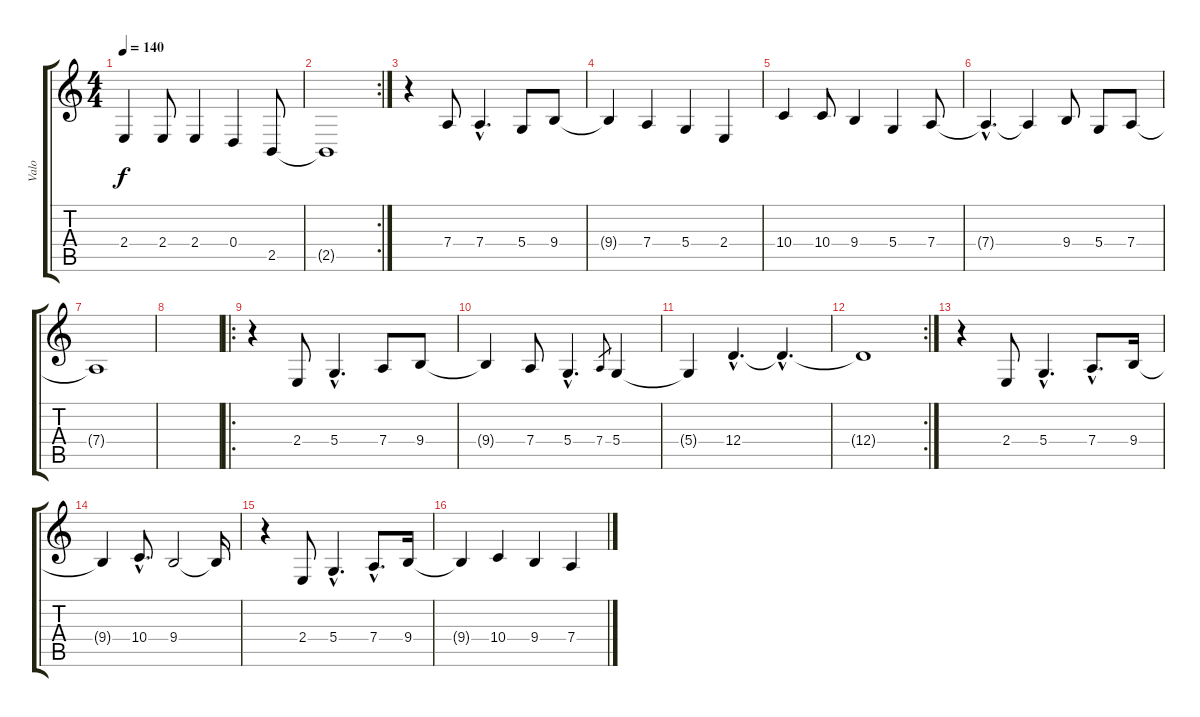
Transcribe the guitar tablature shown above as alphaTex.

\track ("Valo" "Valo") {instrument choiraahs}
\staff {score tabs}
\tuning (E4 B3 G3 D3 A2 E2) {hide}
\ts (4 4)
\tempo 140
\clef g2
\ks c
2.4.4{dy f} 2.4.8 2.4.4 0.4.4 2.5.8 |
\rc 2
2.5{t}.1 |
r.4 7.4.8 7.4{hac}.4{d} 5.4.8 9.4.8 |
9.4{t}.4 7.4.4 5.4.4 2.4.4 |
10.4.4 10.4.8 9.4.4 5.4.4 7.4.8 |
7.4{hac t}.4{d} 7.4{t}.4 9.4.8 5.4.8 7.4.8 |
7.4{t}.1 |
|
\ro
r.4 2.4.8 5.4{hac}.4{d} 7.4.8 9.4.8 |
9.4{t}.4 7.4.8 5.4{hac}.4{d} 7.4.8{gr} 5.4.4 |
5.4{t}.4 12.4{hac}.4{d} 12.4{hac t}.4{d} |
\rc 2
12.4{t}.1 |
r.4 2.4.8 5.4{hac}.4{d} 7.4{hac}.8{d} 9.4.16 |
9.4{t}.4 10.4{hac}.8{d} 9.4.2 9.4{t}.16 |
r.4 2.4.8 5.4{hac}.4{d} 7.4{hac}.8{d} 9.4.16 |
9.4{t}.4 10.4.4 9.4.4 7.4.4
